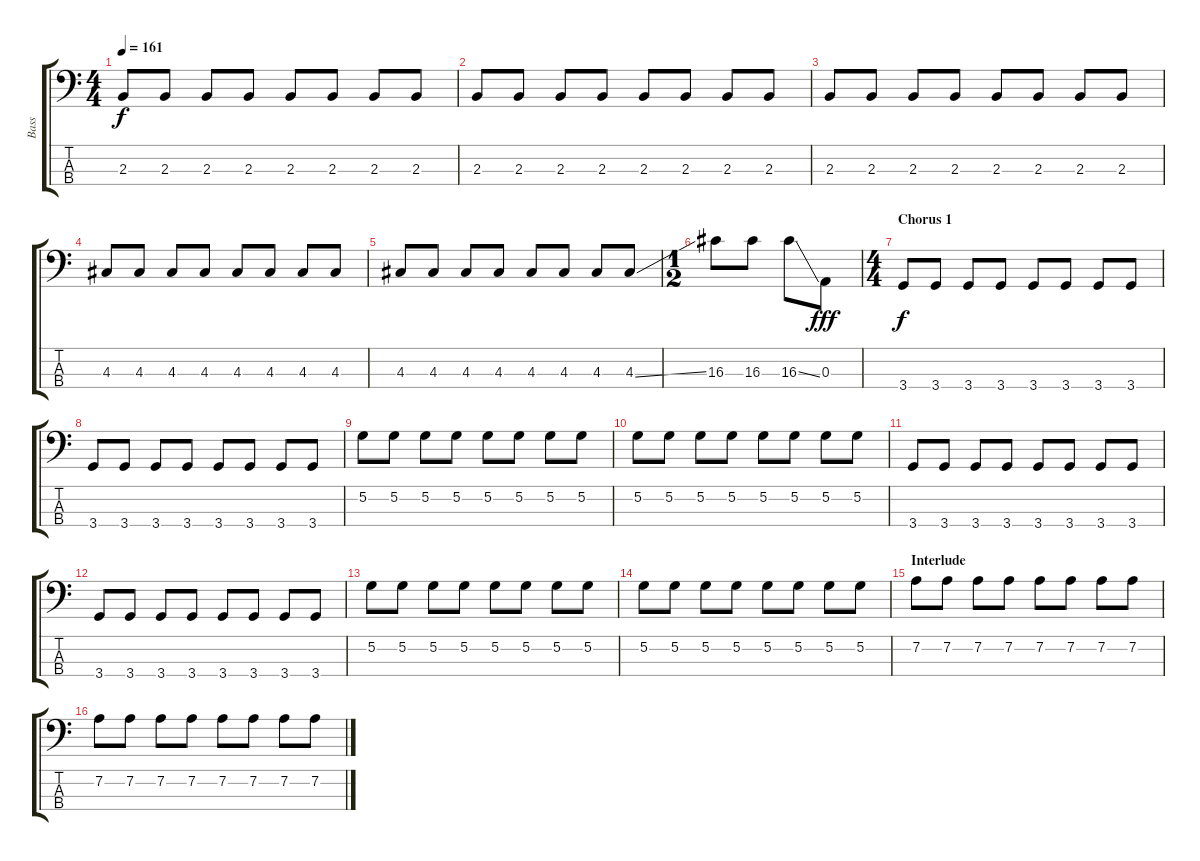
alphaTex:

\track ("Bass" "Bass") {instrument electricbassfinger}
\staff {score tabs}
\tuning (G2 D2 A1 E1) {hide}
\ts (4 4)
\tempo 161
\clef f4
\ks c
2.3.8{dy f} 2.3.8 2.3.8 2.3.8 2.3.8 2.3.8 2.3.8 2.3.8 |
2.3.8 2.3.8 2.3.8 2.3.8 2.3.8 2.3.8 2.3.8 2.3.8 |
2.3.8 2.3.8 2.3.8 2.3.8 2.3.8 2.3.8 2.3.8 2.3.8 |
4.3.8 4.3.8 4.3.8 4.3.8 4.3.8 4.3.8 4.3.8 4.3.8 |
4.3.8 4.3.8 4.3.8 4.3.8 4.3.8 4.3.8 4.3.8 4.3{ss}.8 |
\ts (1 2)
16.3.8 16.3.8 16.3{ss}.8 0.3.8{dy fff} |
\ts (4 4)
\section ("" "Chorus 1")
3.4.8{dy f} 3.4.8 3.4.8 3.4.8 3.4.8 3.4.8 3.4.8 3.4.8 |
3.4.8 3.4.8 3.4.8 3.4.8 3.4.8 3.4.8 3.4.8 3.4.8 |
5.2.8 5.2.8 5.2.8 5.2.8 5.2.8 5.2.8 5.2.8 5.2.8 |
5.2.8 5.2.8 5.2.8 5.2.8 5.2.8 5.2.8 5.2.8 5.2.8 |
3.4.8 3.4.8 3.4.8 3.4.8 3.4.8 3.4.8 3.4.8 3.4.8 |
3.4.8 3.4.8 3.4.8 3.4.8 3.4.8 3.4.8 3.4.8 3.4.8 |
5.2.8 5.2.8 5.2.8 5.2.8 5.2.8 5.2.8 5.2.8 5.2.8 |
5.2.8 5.2.8 5.2.8 5.2.8 5.2.8 5.2.8 5.2.8 5.2.8 |
\section ("" "Interlude")
7.2.8 7.2.8 7.2.8 7.2.8 7.2.8 7.2.8 7.2.8 7.2.8 |
7.2.8 7.2.8 7.2.8 7.2.8 7.2.8 7.2.8 7.2.8 7.2.8
